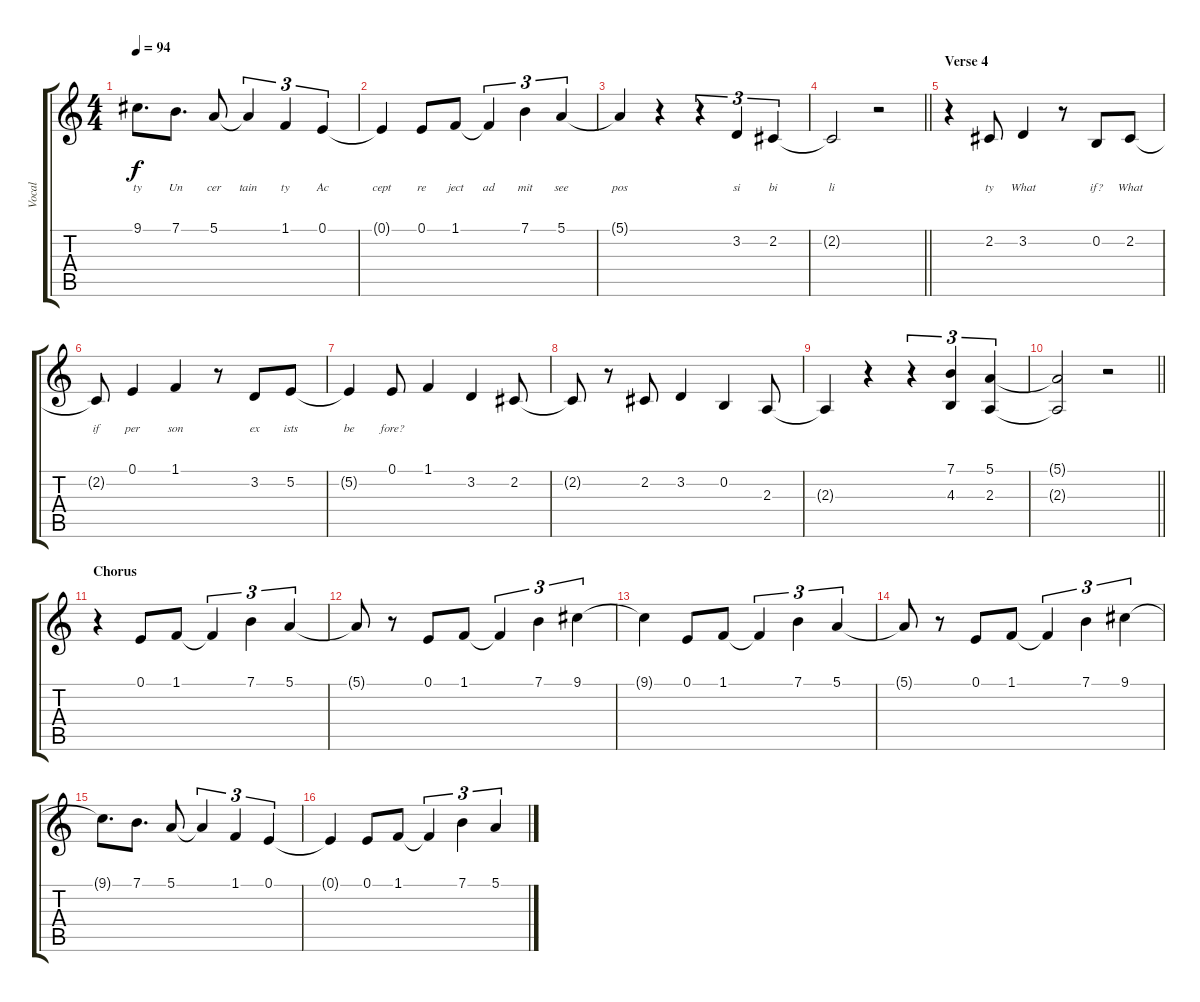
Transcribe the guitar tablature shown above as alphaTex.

\track ("Vocal" "Vocal") {instrument acousticgrandpiano}
\staff {score tabs}
\tuning (E4 B3 G3 D3 A2 E2) {hide}
\ts (4 4)
\tempo 94
\clef g2
\ks c
9.1{t}.8{d lyrics (0 "ty") lyrics (1 "") lyrics (2 "") lyrics (3 "") lyrics (4 "") dy f} 7.1.8{d lyrics (0 "Un") lyrics (1 "") lyrics (2 "") lyrics (3 "") lyrics (4 "")} 5.1.8{lyrics (0 "cer") lyrics (1 "") lyrics (2 "") lyrics (3 "") lyrics (4 "")} 5.1{t}.4{tu (3 2) lyrics (0 "tain") lyrics (1 "") lyrics (2 "") lyrics (3 "") lyrics (4 "")} 1.1.4{tu (3 2) lyrics (0 "ty") lyrics (1 "") lyrics (2 "") lyrics (3 "") lyrics (4 "")} 0.1.4{tu (3 2) lyrics (0 "Ac") lyrics (1 "") lyrics (2 "") lyrics (3 "") lyrics (4 "")} |
0.1{t}.4{lyrics (0 "cept") lyrics (1 "") lyrics (2 "") lyrics (3 "") lyrics (4 "")} 0.1.8{lyrics (0 "re") lyrics (1 "") lyrics (2 "") lyrics (3 "") lyrics (4 "")} 1.1.8{lyrics (0 "ject") lyrics (1 "") lyrics (2 "") lyrics (3 "") lyrics (4 "")} 1.1{t}.4{tu (3 2) lyrics (0 "ad") lyrics (1 "") lyrics (2 "") lyrics (3 "") lyrics (4 "")} 7.1.4{tu (3 2) lyrics (0 "mit") lyrics (1 "") lyrics (2 "") lyrics (3 "") lyrics (4 "")} 5.1.4{tu (3 2) lyrics (0 "see") lyrics (1 "") lyrics (2 "") lyrics (3 "") lyrics (4 "")} |
5.1{t}.4{lyrics (0 "pos") lyrics (1 "") lyrics (2 "") lyrics (3 "") lyrics (4 "")} r.4 r.4{tu (3 2)} 3.2.4{tu (3 2) lyrics (0 "si") lyrics (1 "") lyrics (2 "") lyrics (3 "") lyrics (4 "")} 2.2.4{tu (3 2) lyrics (0 "bi") lyrics (1 "") lyrics (2 "") lyrics (3 "") lyrics (4 "")} |
\barLineRight lightlight
2.2{t}.2{lyrics (0 "li") lyrics (1 "") lyrics (2 "") lyrics (3 "") lyrics (4 "")} r.2 |
\section ("" "Verse 4")
r.4 2.2.8{lyrics (0 "ty") lyrics (1 "") lyrics (2 "") lyrics (3 "") lyrics (4 "")} 3.2.4{lyrics (0 "What") lyrics (1 "") lyrics (2 "") lyrics (3 "") lyrics (4 "")} r.8 0.2.8{lyrics (0 "if?") lyrics (1 "") lyrics (2 "") lyrics (3 "") lyrics (4 "")} 2.2.8{lyrics (0 "What") lyrics (1 "") lyrics (2 "") lyrics (3 "") lyrics (4 "")} |
2.2{t}.8{lyrics (0 "if") lyrics (1 "") lyrics (2 "") lyrics (3 "") lyrics (4 "")} 0.1.4{lyrics (0 "per") lyrics (1 "") lyrics (2 "") lyrics (3 "") lyrics (4 "")} 1.1.4{lyrics (0 "son") lyrics (1 "") lyrics (2 "") lyrics (3 "") lyrics (4 "")} r.8 3.2.8{lyrics (0 "ex") lyrics (1 "") lyrics (2 "") lyrics (3 "") lyrics (4 "")} 5.2.8{lyrics (0 "ists") lyrics (1 "") lyrics (2 "") lyrics (3 "") lyrics (4 "")} |
5.2{t}.4{lyrics (0 "be") lyrics (1 "") lyrics (2 "") lyrics (3 "") lyrics (4 "")} 0.1.8{lyrics (0 "fore?") lyrics (1 "") lyrics (2 "") lyrics (3 "") lyrics (4 "")} 1.1.4 3.2.4 2.2.8 |
2.2{t}.8 r.8 2.2.8 3.2.4 0.2.4 2.3.8 |
2.3{t}.4 r.4 r.4{tu (3 2)} (7.1 4.3).4{tu (3 2)} (5.1 2.3).4{tu (3 2)} |
\barLineRight lightlight
(5.1{t} 2.3{t}).2 r.2 |
\section ("" "Chorus")
r.4 0.1.8 1.1.8 1.1{t}.4{tu (3 2)} 7.1.4{tu (3 2)} 5.1.4{tu (3 2)} |
5.1{t}.8 r.8 0.1.8 1.1.8 1.1{t}.4{tu (3 2)} 7.1.4{tu (3 2)} 9.1.4{tu (3 2)} |
9.1{t}.4 0.1.8 1.1.8 1.1{t}.4{tu (3 2)} 7.1.4{tu (3 2)} 5.1.4{tu (3 2)} |
5.1{t}.8 r.8 0.1.8 1.1.8 1.1{t}.4{tu (3 2)} 7.1.4{tu (3 2)} 9.1.4{tu (3 2)} |
9.1{t}.8{d} 7.1.8{d} 5.1.8 5.1{t}.4{tu (3 2)} 1.1.4{tu (3 2)} 0.1.4{tu (3 2)} |
0.1{t}.4 0.1.8 1.1.8 1.1{t}.4{tu (3 2)} 7.1.4{tu (3 2)} 5.1.4{tu (3 2)}
